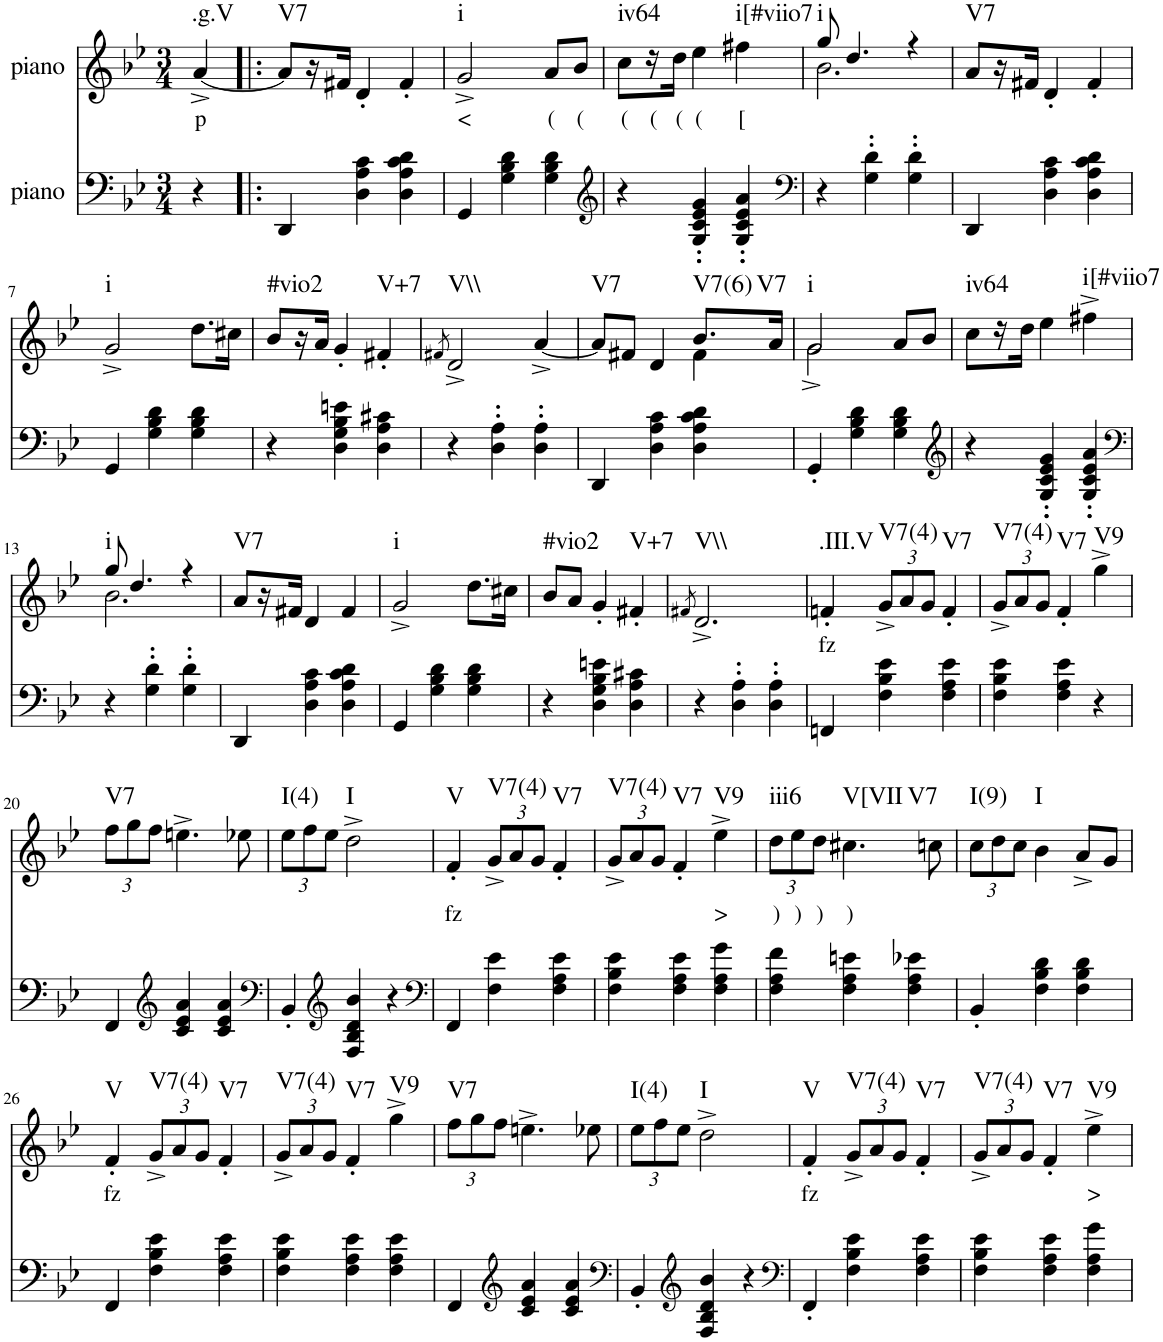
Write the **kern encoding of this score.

**kern	**kern	**text	**harte
*part2	*part1	*part1	*part1
*staff2	*staff1	*staff1	*
*I"piano	*I"piano	*	*
*I'Pno	*I'Pno	*	*
*clefF4	*clefG2	*	*
*k[b-e-]	*k[b-e-]	*	*
*g:	*g:	*	*
*M3/4	*M3/4	*	*
=1	=1	=1	=1
!	!	!LO:LY:b	!LO:H:kt=.g.V
4r	[4a^/	p	N
=2!|:	=2!|:	=2!|:	=2!|:
!	!	!	!LO:H:kt=V7
4DD/	8a/L]	.	N
.	16r	.	.
.	16f#X/JJ	.	.
4D\ 4A\ 4c\	4d'/	.	.
4D\ 4A\ 4c\ 4d\	4f#'/	.	.
=3	=3	=3	=3
!	!	!LO:LY:b	!LO:H:kt=i
4GG/	2g^/	<	N
4G\ 4B-\ 4d\	.	.	.
!	!	!LO:LY:b	!
4G\ 4B-\ 4d\	8a/L	(	.
!	!	!LO:LY:b	!
.	8b-/J	(	.
=4	=4	=4	=4
*clefG2	*	*	*
!	!	!LO:LY:b	!LO:H:kt=iv64
4r	8cc\L	(	N
!	!	!LO:LY:b	!
.	16r	(	.
!	!	!LO:LY:b	!
.	16dd\JJ	(	.
!	!	!LO:LY:b	!
4G/' 4c/' 4e-/' 4g/'	4ee-\	(	.
!	!	!LO:LY:b	!LO:H:kt=i[#viio7
4G/' 4c/' 4e-/' 4a/'	4ff#X\	[	N
=5	=5	=5	=5
*clefF4	*	*	*
*	*^	*	*
!	!	!	!	!LO:H:kt=i
4r	8gg/	2.b-\	.	N
.	4.dd/	.	.	.
4G\' 4d\'	.	.	.	.
4G\' 4d\'	4r	.	.	.
*	*v	*v	*	*
=6	=6	=6	=6
!	!	!	!LO:H:kt=V7
4DD/	8a/L	.	N
.	16r	.	.
.	16f#X/JJ	.	.
4D\ 4A\ 4c\	4d'/	.	.
4D\ 4A\ 4c\ 4d\	4f#'/	.	.
!!LO:LB:g=z
=7	=7	=7	=7
!	!	!	!LO:H:kt=i
4GG/	2g^/	.	N
4G\ 4B-\ 4d\	.	.	.
4G\ 4B-\ 4d\	8.dd\L	.	.
.	16cc#X\Jk	.	.
=8	=8	=8	=8
!	!	!	!LO:H:kt=#vio2
4r	8b-/L	.	N
.	16r	.	.
.	16a/JJ	.	.
4D\ 4G\ 4B-\ 4en\	4g'/	.	.
!	!	!	!LO:H:kt=V+7
4D\ 4A\ 4c#X\	4f#X'/	.	N
=9	=9	=9	=9
.	8qf#X/	.	.
!	!	!	!LO:H:kt=V\\
4r	2d^/	.	N
4D\' 4A\'	.	.	.
4D\' 4A\'	[4a^/	.	.
=10	=10	=10	=10
*	*^	*	*
!	!	!	!	!LO:H:kt=V7
4DD/	8a/L]	2ryy	.	N
.	8f#X/J	.	.	.
4D\ 4A\ 4c\	4d/	.	.	.
!	!	!	!	!LO:H:n=1:kt=V7(6)
!	!	!	!	!LO:H:n=2:kt=V7
4D\ 4A\ 4c\ 4d\	8.b-/L	4f#\	.	N N
.	16a/Jk	.	.	.
=11	=11	=11	=11	=11
!	!	!	!	!LO:H:kt=i
4GG'/	2g/	2g^\	.	N
4G\ 4B-\ 4d\	.	.	.	.
4G\ 4B-\ 4d\	8a/L	4ryy	.	.
.	8b-/J	.	.	.
*	*v	*v	*	*
=12	=12	=12	=12
*clefG2	*	*	*
!	!	!	!LO:H:kt=iv64
4r	8cc\L	.	N
.	16r	.	.
.	16dd\JJ	.	.
4G/' 4c/' 4e-/' 4g/'	4ee-\	.	.
!	!	!	!LO:H:kt=i[#viio7
4G/' 4c/' 4e-/' 4a/'	4ff#X^\	.	N
!!LO:LB:g=z
=13	=13	=13	=13
*clefF4	*	*	*
*	*^	*	*
!	!	!	!	!LO:H:kt=i
4r	8gg/	2.b-\	.	N
.	4.dd/	.	.	.
4G\' 4d\'	.	.	.	.
4G\' 4d\'	4r	.	.	.
*	*v	*v	*	*
=14	=14	=14	=14
!	!	!	!LO:H:kt=V7
4DD/	8a/L	.	N
.	16r	.	.
.	16f#X/JJ	.	.
4D\ 4A\ 4c\	4d/	.	.
4D\ 4A\ 4c\ 4d\	4f#/	.	.
=15	=15	=15	=15
!	!	!	!LO:H:kt=i
4GG/	2g^/	.	N
4G\ 4B-\ 4d\	.	.	.
4G\ 4B-\ 4d\	8.dd\L	.	.
.	16cc#X\Jk	.	.
=16	=16	=16	=16
!	!	!	!LO:H:kt=#vio2
4r	8b-/L	.	N
.	8a/J	.	.
4D\ 4G\ 4B-\ 4en\	4g'/	.	.
!	!	!	!LO:H:kt=V+7
4D\ 4A\ 4c#X\	4f#X'/	.	N
=17	=17	=17	=17
.	8qf#X/	.	.
!	!	!	!LO:H:kt=V\\
4r	2.d^/	.	N
4D\' 4A\'	.	.	.
4D\' 4A\'	.	.	.
=18	=18	=18	=18
!	!	!LO:LY:b	!LO:H:kt=.III.V
4FFn/	4fn'/	fz	N
*	*Xbrackettup	*	*
!	!	!	!LO:H:kt=V7(4)
4F\ 4B-\ 4e-\	12g^/L	.	N
.	12a/	.	.
.	12g/J	.	.
!	!	!	!LO:H:kt=V7
4F\ 4A\ 4e-\	4f'/	.	N
=19	=19	=19	=19
!	!	!	!LO:H:kt=V7(4)
4F\ 4B-\ 4e-\	12g^/L	.	N
.	12a/	.	.
.	12g/J	.	.
!	!	!	!LO:H:kt=V7
4F\ 4A\ 4e-\	4f'/	.	N
!	!	!	!LO:H:kt=V9
4r	4gg^\	.	N
!!LO:LB:g=z
=20	=20	=20	=20
!	!	!	!LO:H:kt=V7
4FF/	12ff\L	.	N
.	12gg\	.	.
.	12ff\J	.	.
*clefG2	*	*	*
4c/ 4e-/ 4a/	4.een^\	.	.
4c/ 4e-/ 4a/	.	.	.
.	8ee-X\	.	.
=21	=21	=21	=21
*clefF4	*	*	*
!	!	!	!LO:H:kt=I(4)
4BB-'/	12ee-\L	.	N
.	12ff\	.	.
.	12ee-\J	.	.
*clefG2	*	*	*
!	!	!	!LO:H:kt=I
4F/ 4B-/ 4d/ 4b-/	2dd^\	.	N
4r	.	.	.
=22	=22	=22	=22
*clefF4	*	*	*
!	!	!LO:LY:b	!LO:H:kt=V
4FF/	4f'/	fz	N
!	!	!	!LO:H:kt=V7(4)
4F\ 4e-\	12g^/L	.	N
.	12a/	.	.
.	12g/J	.	.
!	!	!	!LO:H:kt=V7
4F\ 4A\ 4e-\	4f'/	.	N
=23	=23	=23	=23
!	!	!	!LO:H:kt=V7(4)
4F\ 4B-\ 4e-\	12g^/L	.	N
.	12a/	.	.
.	12g/J	.	.
!	!	!	!LO:H:kt=V7
4F\ 4A\ 4e-\	4f'/	.	N
!	!	!LO:LY:b	!LO:H:kt=V9
4F\ 4A\ 4g\	4ee-^\	>	N
=24	=24	=24	=24
!	!	!LO:LY:b	!LO:H:kt=iii6
4F\ 4A\ 4f\	12dd\L	)	N
!	!	!LO:LY:b	!
.	12ee-\	)	.
!	!	!LO:LY:b	!
.	12dd\J	)	.
!	!	!LO:LY:b	!LO:H:n=1:kt=V[VII
!	!	!	!LO:H:n=2:kt=V7
4F\ 4A\ 4en\	4.cc#X\	)	N N
4F\ 4A\ 4e-X\	.	.	.
.	8ccn\	.	.
=25	=25	=25	=25
!	!	!	!LO:H:kt=I(9)
4BB-'/	12cc\L	.	N
.	12dd\	.	.
.	12cc\J	.	.
!	!	!	!LO:H:kt=I
4F\ 4B-\ 4d\	4b-\	.	N
4F\ 4B-\ 4d\	8a^/L	.	.
.	8g/J	.	.
!!LO:LB:g=z
=26	=26	=26	=26
!	!	!LO:LY:b	!LO:H:kt=V
4FF/	4f'/	fz	N
!	!	!	!LO:H:kt=V7(4)
4F\ 4B-\ 4e-\	12g^/L	.	N
.	12a/	.	.
.	12g/J	.	.
!	!	!	!LO:H:kt=V7
4F\ 4A\ 4e-\	4f'/	.	N
=27	=27	=27	=27
!	!	!	!LO:H:kt=V7(4)
4F\ 4B-\ 4e-\	12g^/L	.	N
.	12a/	.	.
.	12g/J	.	.
!	!	!	!LO:H:kt=V7
4F\ 4A\ 4e-\	4f'/	.	N
!	!	!	!LO:H:kt=V9
4F\ 4A\ 4e-\	4gg^\	.	N
=28	=28	=28	=28
!	!	!	!LO:H:kt=V7
4FF/	12ff\L	.	N
.	12gg\	.	.
.	12ff\J	.	.
*clefG2	*	*	*
4c/ 4e-/ 4a/	4.een^\	.	.
4c/ 4e-/ 4a/	.	.	.
.	8ee-X\	.	.
=29	=29	=29	=29
*clefF4	*	*	*
!	!	!	!LO:H:kt=I(4)
4BB-'/	12ee-\L	.	N
.	12ff\	.	.
.	12ee-\J	.	.
*clefG2	*	*	*
!	!	!	!LO:H:kt=I
4F/ 4B-/ 4d/ 4b-/	2dd^\	.	N
4r	.	.	.
=30	=30	=30	=30
*clefF4	*	*	*
!	!	!LO:LY:b	!LO:H:kt=V
4FF'/	4f'/	fz	N
!	!	!	!LO:H:kt=V7(4)
4F\ 4B-\ 4e-\	12g^/L	.	N
.	12a/	.	.
.	12g/J	.	.
!	!	!	!LO:H:kt=V7
4F\ 4A\ 4e-\	4f'/	.	N
=31	=31	=31	=31
!	!	!	!LO:H:kt=V7(4)
4F\ 4B-\ 4e-\	12g^/L	.	N
.	12a/	.	.
.	12g/J	.	.
!	!	!	!LO:H:kt=V7
4F\ 4A\ 4e-\	4f'/	.	N
!	!	!LO:LY:b	!LO:H:kt=V9
4F\ 4A\ 4g\	4ee-^\	>	N
=	=	=	=
*-	*-	*-	*-
